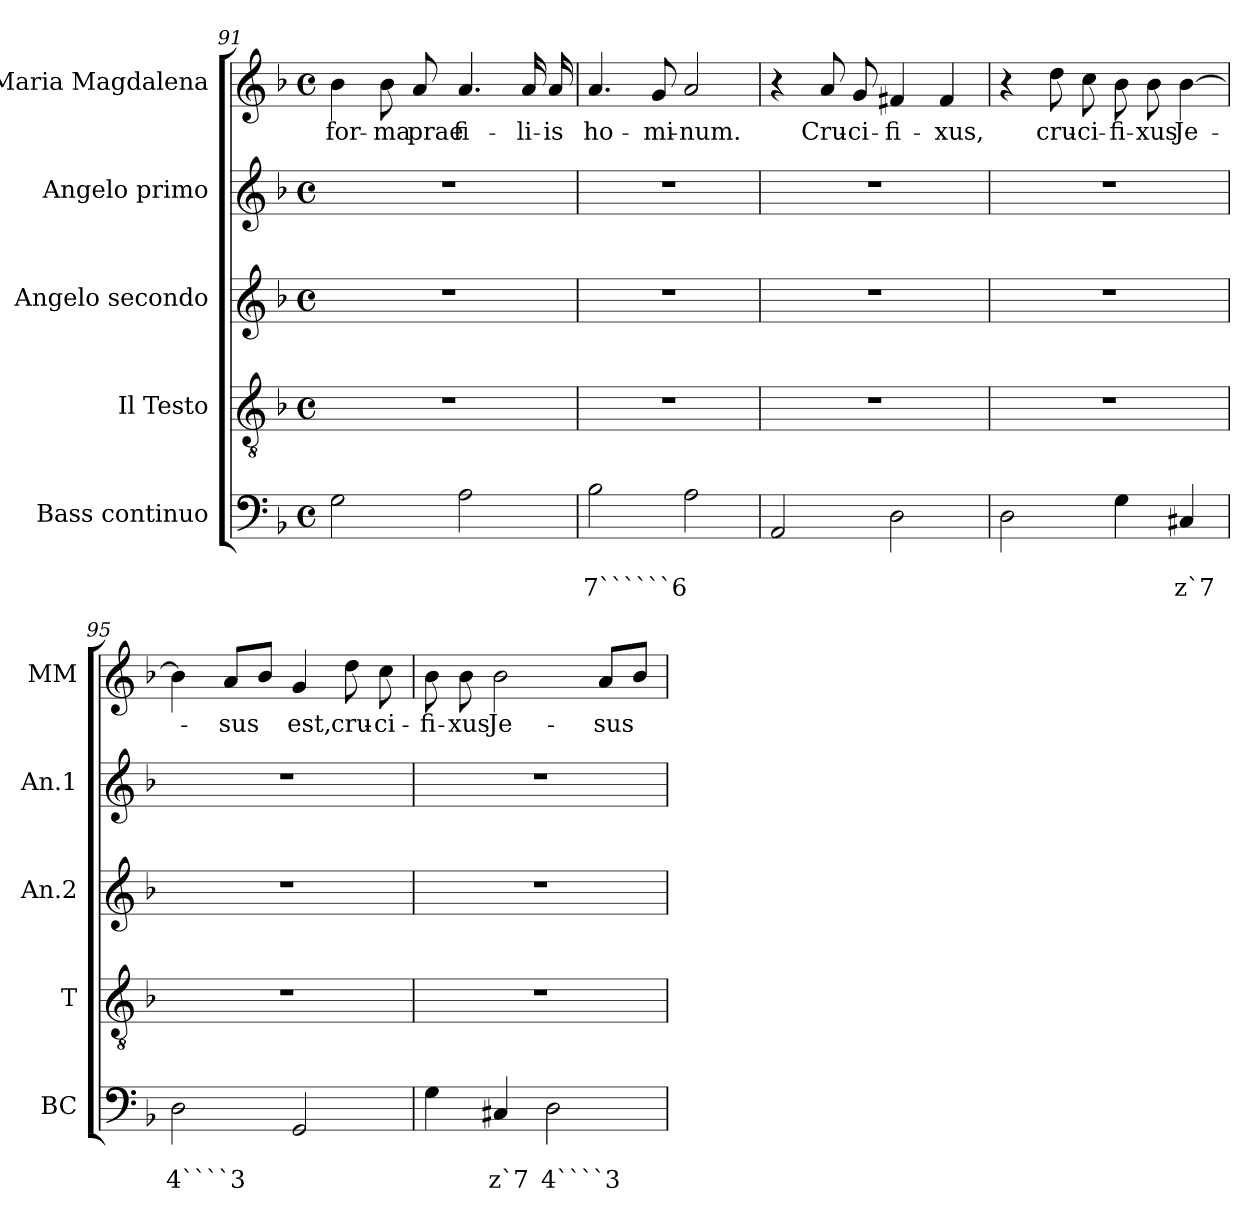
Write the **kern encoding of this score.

**kern	**text	**text	**kern	**kern	**kern	**kern	**text
*part5	*part5	*part5	*part4	*part3	*part2	*part1	*part1
*staff5	*staff5	*staff5	*staff4	*staff3	*staff2	*staff1	*staff1
*I"Bass continuo	*	*	*I"Il Testo	*I"Angelo  secondo	*I"Angelo  primo	*I"Maria  Magdalena	*
*I'BC	*	*	*I'T	*I'An.2	*I'An.1	*I'MM	*
*clefF4	*	*	*clefGv2	*clefG2	*clefG2	*clefG2	*
*k[b-]	*	*	*k[b-]	*k[b-]	*k[b-]	*k[b-]	*
*F:	*	*	*F:	*F:	*F:	*F:	*
*M4/4	*	*	*M4/4	*M4/4	*M4/4	*M4/4	*
*met(c)	*	*	*met(c)	*met(c)	*met(c)	*met(c)	*
=91	=91	=91	=91	=91	=91	=91	=91
!	!	!	!	!	!	!	!LO:LY:b
2G\	.	.	1r	1r	1r	4b-\	for-
!	!	!	!	!	!	!	!LO:LY:b
.	.	.	.	.	.	8b-\	-ma
!	!	!	!	!	!	!	!LO:LY:b
.	.	.	.	.	.	8a/	prae
!	!	!	!	!	!	!	!LO:LY:b
2A\	.	.	.	.	.	4.a/	fi-
!	!	!	!	!	!	!	!LO:LY:b
.	.	.	.	.	.	16a/	-li-
!	!	!	!	!	!	!	!LO:LY:b
.	.	.	.	.	.	16a/	-is
=92	=92	=92	=92	=92	=92	=92	=92
!	!	!LO:LY:b	!	!	!	!	!
!	!	!	!	!	!	!	!LO:LY:b
2B-\	.	7``````6	1r	1r	1r	4.a/	ho-
!	!	!	!	!	!	!	!LO:LY:b
.	.	.	.	.	.	8g/	-mi-
!	!	!	!	!	!	!	!LO:LY:b
2A\	.	.	.	.	.	2a/	-num.
=93	=93	=93	=93	=93	=93	=93	=93
2AA/	.	.	1r	1r	1r	4r	.
!	!	!	!	!	!	!	!LO:LY:b
.	.	.	.	.	.	8a/	Cru-
!	!	!	!	!	!	!	!LO:LY:b
.	.	.	.	.	.	8g/	-ci-
!	!	!	!	!	!	!	!LO:LY:b
2D\	.	.	.	.	.	4f#X/	-fi-
!	!	!	!	!	!	!	!LO:LY:b
.	.	.	.	.	.	4f#/	-xus,
!!LO:LB:g=z
=94	=94	=94	=94	=94	=94	=94	=94
2D\	.	.	1r	1r	1r	4r	.
!	!	!	!	!	!	!	!LO:LY:b
.	.	.	.	.	.	8dd\	cru-
!	!	!	!	!	!	!	!LO:LY:b
.	.	.	.	.	.	8cc\	-ci-
!	!	!	!	!	!	!	!LO:LY:b
4G\	.	.	.	.	.	8b-\	-fi-
!	!	!	!	!	!	!	!LO:LY:b
.	.	.	.	.	.	8b-\	-xus
!	!	!LO:LY:b	!	!	!	!	!
!	!	!	!	!	!	!	!LO:LY:b
4C#X/	.	z`7	.	.	.	[4b-\	Je-
=95	=95	=95	=95	=95	=95	=95	=95
!	!	!LO:LY:b	!	!	!	!	!
2D\	.	4````3	1r	1r	1r	4b-\]	.
!	!	!	!	!	!	!	!LO:LY:b
.	.	.	.	.	.	8a/L	-sus
.	.	.	.	.	.	8b-/J	.
!	!	!	!	!	!	!	!LO:LY:b
2GG/	.	.	.	.	.	4g/	est,
!	!	!	!	!	!	!	!LO:LY:b
.	.	.	.	.	.	8dd\	cru-
!	!	!	!	!	!	!	!LO:LY:b
.	.	.	.	.	.	8cc\	-ci-
=96	=96	=96	=96	=96	=96	=96	=96
!	!	!	!	!	!	!	!LO:LY:b
4G\	.	.	1r	1r	1r	8b-\	-fi-
!	!	!	!	!	!	!	!LO:LY:b
.	.	.	.	.	.	8b-\	-xus
!	!	!LO:LY:b	!	!	!	!	!
!	!	!	!	!	!	!	!LO:LY:b
4C#X/	.	z`7	.	.	.	2b-\	Je-
!	!	!LO:LY:b	!	!	!	!	!
2D\	.	4````3	.	.	.	.	.
!	!	!	!	!	!	!	!LO:LY:b
.	.	.	.	.	.	8a/L	-sus
.	.	.	.	.	.	8b-/J	.
=	=	=	=	=	=	=	=
*-	*-	*-	*-	*-	*-	*-	*-
